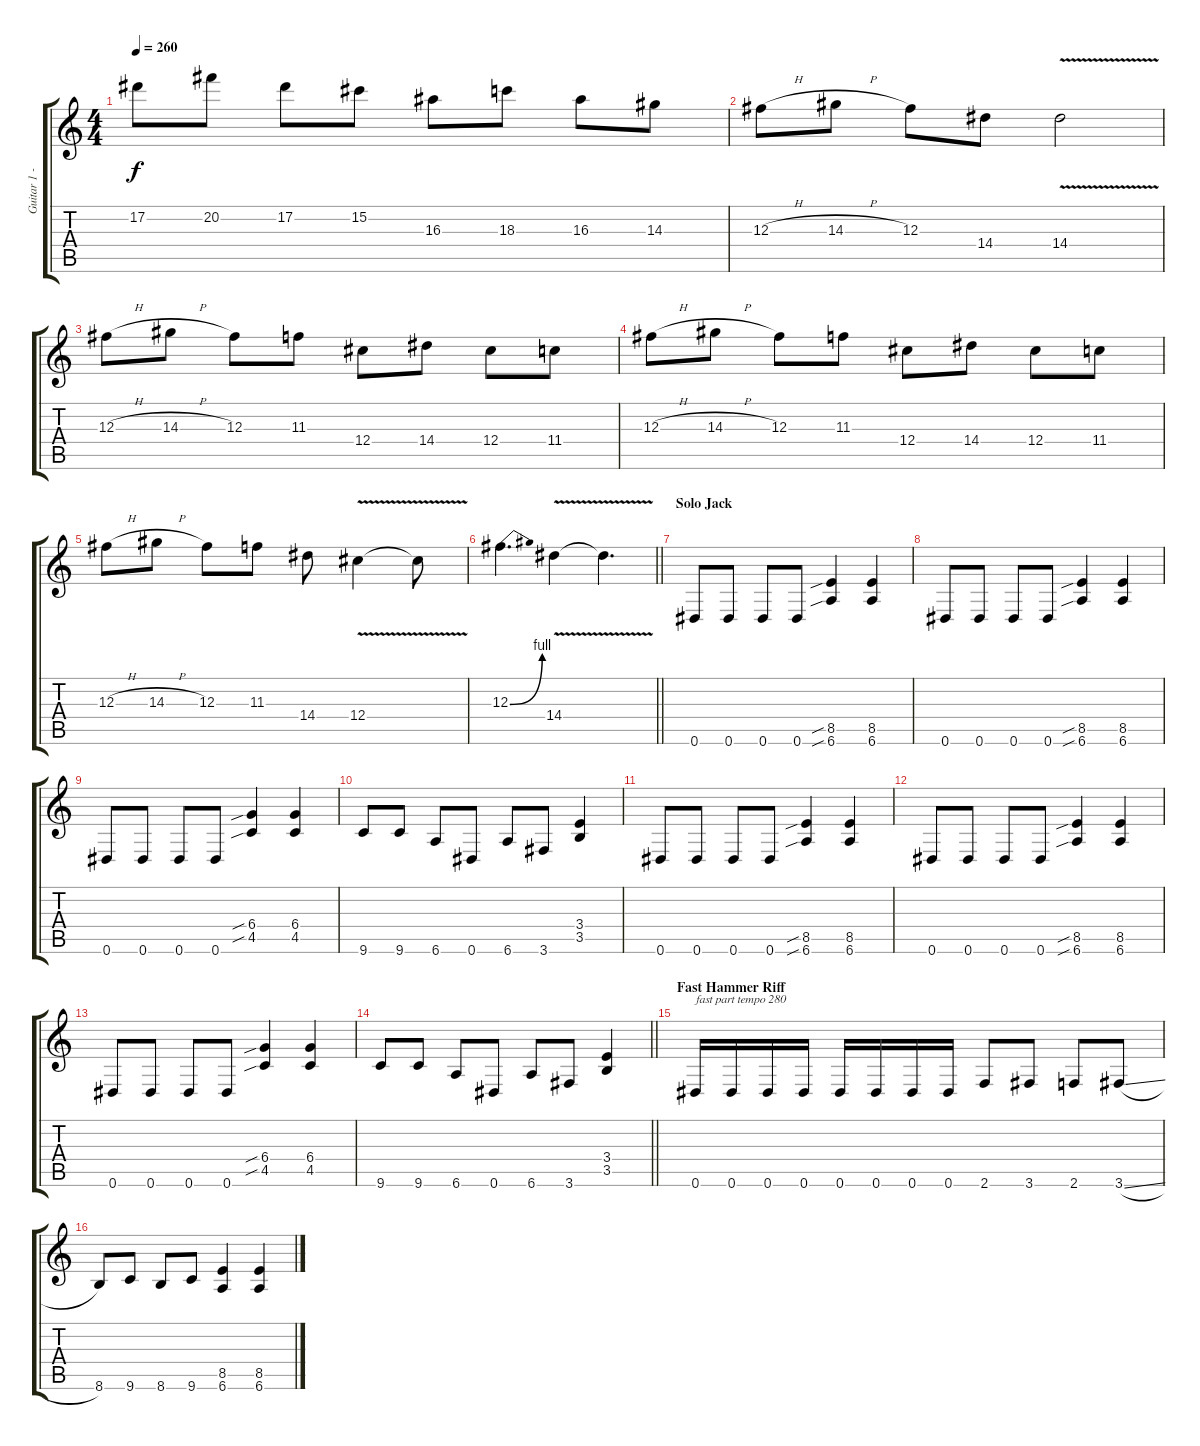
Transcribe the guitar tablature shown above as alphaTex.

\track ("Guitar 1 - Rob Barrett" "Guitar 1 -") {instrument distortionguitar}
\staff {score tabs}
\tuning (Eb4 Bb3 Gb3 Db3 Ab2 Eb2) {hide}
\ts (4 4)
\tempo 260
\clef g2
\ks c
17.2.8{dy f} 20.2.8 17.2.8 15.2.8 16.3.8 18.3.8 16.3.8 14.3.8 |
12.3{h}.8 14.3{h}.8 12.3.8 14.4.8 14.4{v}.2 |
12.3{h}.8 14.3{h}.8 12.3.8 11.3.8 12.4.8 14.4.8 12.4.8 11.4.8 |
12.3{h}.8 14.3{h}.8 12.3.8 11.3.8 12.4.8 14.4.8 12.4.8 11.4.8 |
12.3{h}.8 14.3{h}.8 12.3.8 11.3.8 14.4.8 12.4{v}.4 12.4{t}.8 |
\barLineRight lightlight
12.3{be (bend 0 0 60 4)}.4{d} 14.4{v}.4 14.4{t}.4{d} |
\section ("" "Solo Jack")
0.6.8 0.6.8 0.6.8 0.6.8 (8.5{sib} 6.6{sib}).4 (8.5 6.6).4 |
0.6.8 0.6.8 0.6.8 0.6.8 (8.5{sib} 6.6{sib}).4 (8.5 6.6).4 |
0.6.8 0.6.8 0.6.8 0.6.8 (6.4{sib} 4.5{sib}).4 (6.4 4.5).4 |
9.6.8 9.6.8 6.6.8 0.6.8 6.6.8 3.6.8 (3.4 3.5).4 |
0.6.8 0.6.8 0.6.8 0.6.8 (8.5{sib} 6.6{sib}).4 (8.5 6.6).4 |
0.6.8 0.6.8 0.6.8 0.6.8 (8.5{sib} 6.6{sib}).4 (8.5 6.6).4 |
0.6.8 0.6.8 0.6.8 0.6.8 (6.4{sib} 4.5{sib}).4 (6.4 4.5).4 |
\barLineRight lightlight
9.6.8 9.6.8 6.6.8 0.6.8 6.6.8 3.6.8 (3.4 3.5).4 |
\section ("" "Fast Hammer Riff")
0.6.16{txt "fast part tempo 280"} 0.6.16 0.6.16 0.6.16 0.6.16 0.6.16 0.6.16 0.6.16 2.6.8 3.6.8 2.6.8 3.6{sl}.8 |
8.6.8 9.6.8 8.6.8 9.6.8 (8.5 6.6).4 (8.5 6.6).4
